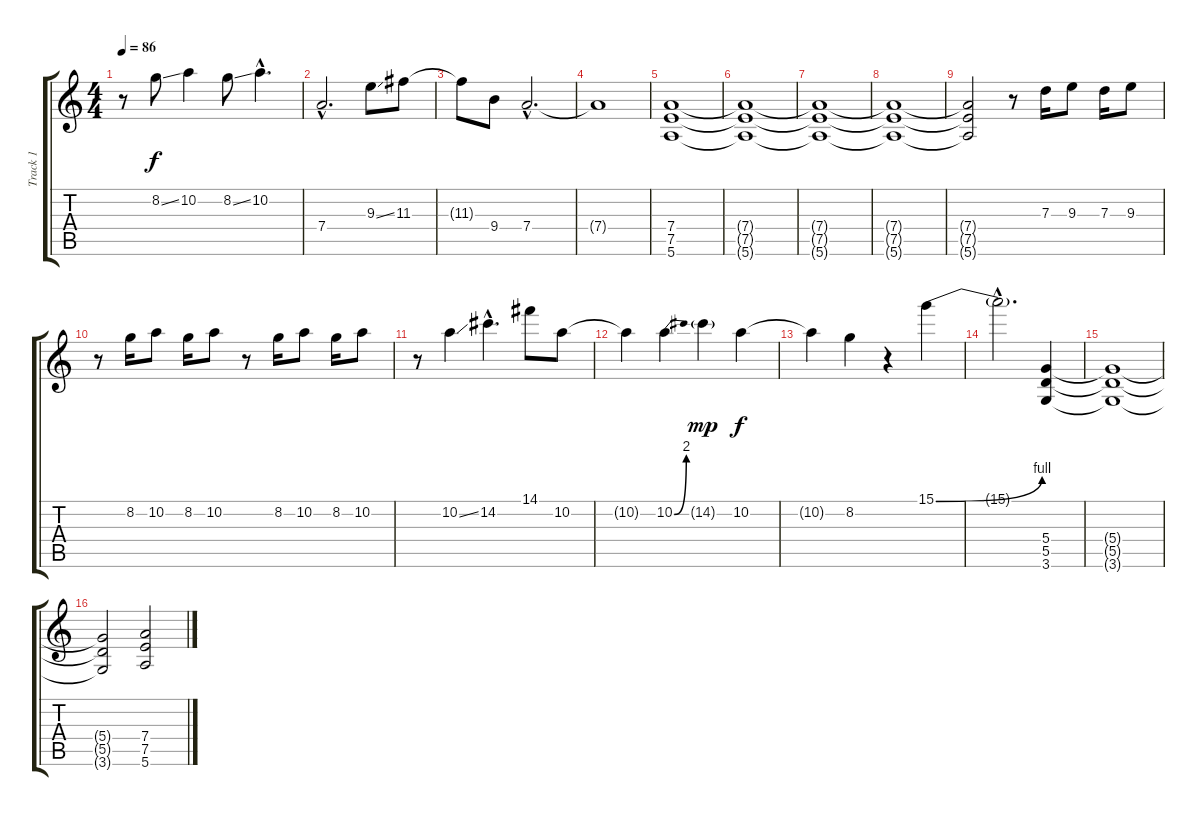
\track ("Track 1" "Track 1") {instrument overdrivenguitar}
\staff {score tabs}
\tuning (E4 B3 G3 D3 A2 E2) {hide}
\ts (4 4)
\tempo 86
\clef g2
\ks c
r.8{dy f} 8.2{ss}.8 10.2.4 8.2{ss}.8 10.2{hac}.4{d} |
7.4{hac}.2{d} 9.3{ss}.8 11.3.8 |
11.3{t}.8 9.4.8 7.4{hac}.2{d} |
7.4{t}.1 |
(7.4 7.5 5.6).1 |
(7.4{t} 7.5{t} 5.6{t}).1 |
(7.4{t} 7.5{t} 5.6{t}).1 |
(7.4{t} 7.5{t} 5.6{t}).1 |
(7.4{t} 7.5{t} 5.6{t}).2 r.8 7.3.16 9.3.8 7.3.16 9.3.8 |
r.8 8.2.16 10.2.8 8.2.16 10.2.8 r.8 8.2.16 10.2.8 8.2.16 10.2.8 |
r.8 10.2{ss}.4 14.2{hac}.4{d} 14.1.8 10.2.8 |
10.2{t}.4 10.2{be (bend 0 0 60 8)}.4 14.2{g}.4{dy mp} 10.2.4{dy f} |
10.2{t}.4 8.2.4 r.4 15.1{be (bend 0 0 60 4)}.4 |
15.1{hac t}.2{d} (5.4 5.5 3.6).4 |
(5.4{t} 5.5{t} 3.6{t}).1 |
(5.4{t} 5.5{t} 3.6{t}).2 (7.4 7.5 5.6).2
